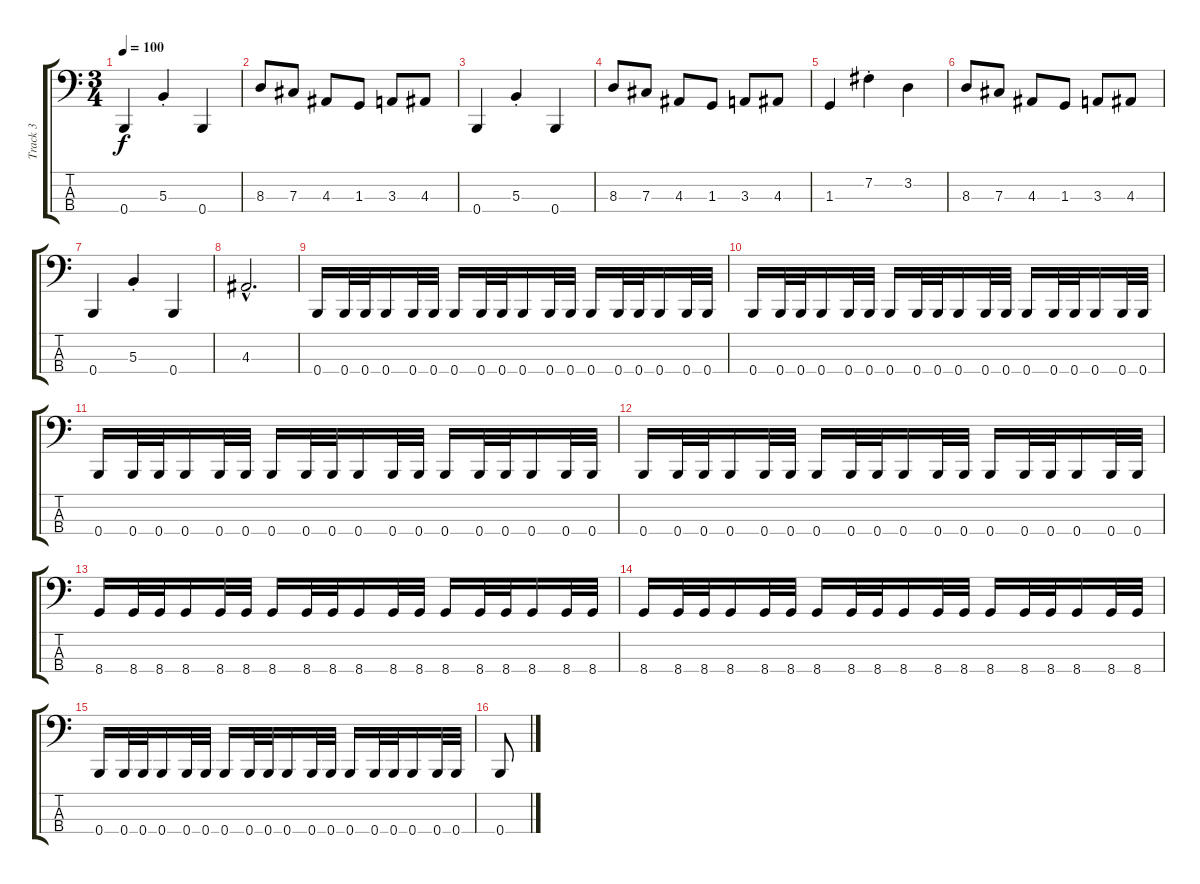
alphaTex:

\track ("Track 3" "Track 3") {instrument electricbasspick}
\staff {score tabs}
\tuning (E2 B1 Gb1 B0) {hide}
\ts (3 4)
\tempo 100
\clef f4
\ks c
0.4.4{dy f} 5.3{st}.4 0.4.4 |
8.3.8 7.3.8 4.3.8 1.3.8 3.3.8 4.3.8 |
0.4.4 5.3{st}.4 0.4.4 |
8.3.8 7.3.8 4.3.8 1.3.8 3.3.8 4.3.8 |
1.3.4 7.2{st}.4 3.2.4 |
8.3.8 7.3.8 4.3.8 1.3.8 3.3.8 4.3.8 |
0.4.4 5.3{st}.4 0.4.4 |
4.3{hac}.2{d} |
0.4.16 0.4.32 0.4.32 0.4.16 0.4.32 0.4.32 0.4.16 0.4.32 0.4.32 0.4.16 0.4.32 0.4.32 0.4.16 0.4.32 0.4.32 0.4.16 0.4.32 0.4.32 |
0.4.16 0.4.32 0.4.32 0.4.16 0.4.32 0.4.32 0.4.16 0.4.32 0.4.32 0.4.16 0.4.32 0.4.32 0.4.16 0.4.32 0.4.32 0.4.16 0.4.32 0.4.32 |
0.4.16 0.4.32 0.4.32 0.4.16 0.4.32 0.4.32 0.4.16 0.4.32 0.4.32 0.4.16 0.4.32 0.4.32 0.4.16 0.4.32 0.4.32 0.4.16 0.4.32 0.4.32 |
0.4.16 0.4.32 0.4.32 0.4.16 0.4.32 0.4.32 0.4.16 0.4.32 0.4.32 0.4.16 0.4.32 0.4.32 0.4.16 0.4.32 0.4.32 0.4.16 0.4.32 0.4.32 |
8.4.16 8.4.32 8.4.32 8.4.16 8.4.32 8.4.32 8.4.16 8.4.32 8.4.32 8.4.16 8.4.32 8.4.32 8.4.16 8.4.32 8.4.32 8.4.16 8.4.32 8.4.32 |
8.4.16 8.4.32 8.4.32 8.4.16 8.4.32 8.4.32 8.4.16 8.4.32 8.4.32 8.4.16 8.4.32 8.4.32 8.4.16 8.4.32 8.4.32 8.4.16 8.4.32 8.4.32 |
0.4.16 0.4.32 0.4.32 0.4.16 0.4.32 0.4.32 0.4.16 0.4.32 0.4.32 0.4.16 0.4.32 0.4.32 0.4.16 0.4.32 0.4.32 0.4.16 0.4.32 0.4.32 |
0.4.8
